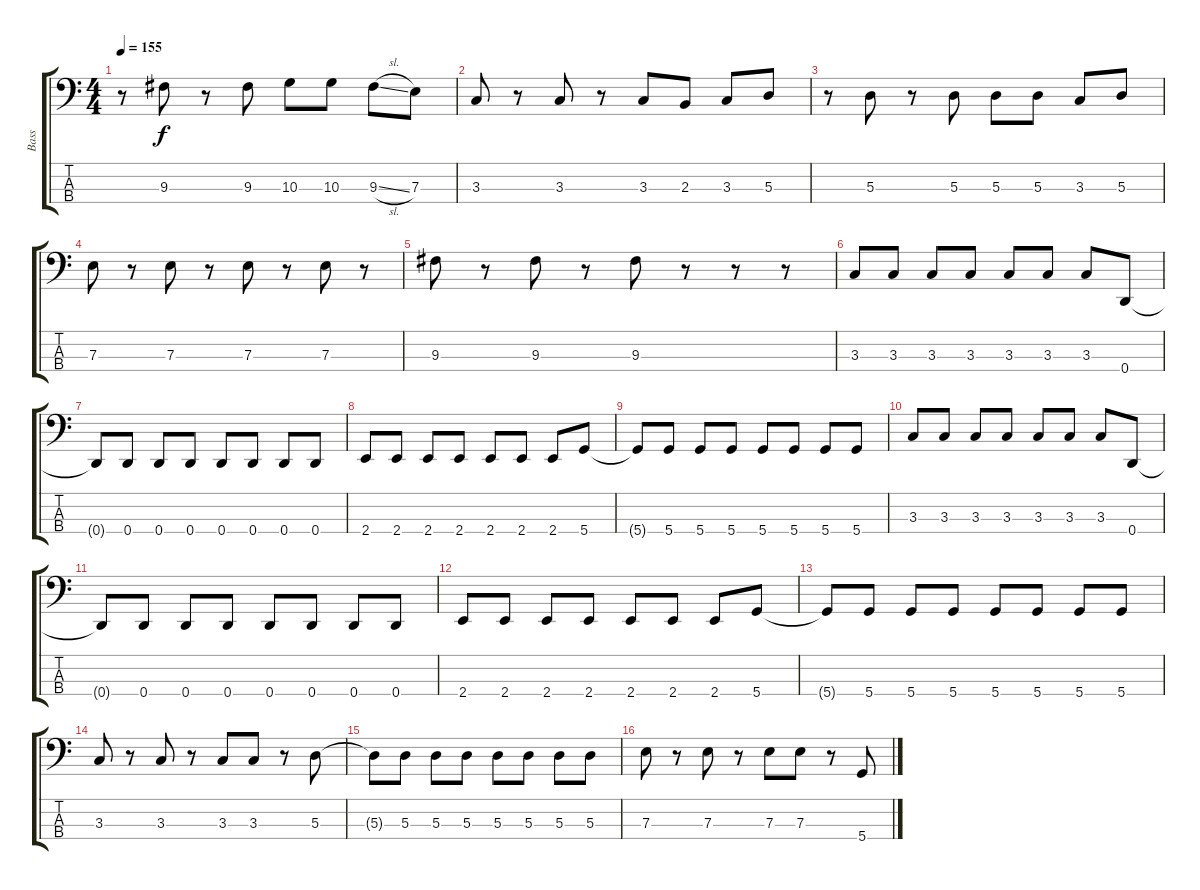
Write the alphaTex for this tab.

\track ("Bass" "Bass") {instrument electricbassfinger}
\staff {score tabs}
\tuning (G2 D2 A1 D1) {hide}
\ts (4 4)
\tempo 155
\clef f4
\ks c
r.8{dy f} 9.3.8 r.8 9.3.8 10.3.8 10.3.8 9.3{sl}.8 7.3.8 |
3.3.8 r.8 3.3.8 r.8 3.3.8 2.3.8 3.3.8 5.3.8 |
r.8 5.3.8 r.8 5.3.8 5.3.8 5.3.8 3.3.8 5.3.8 |
7.3.8 r.8 7.3.8 r.8 7.3.8 r.8 7.3.8 r.8 |
9.3.8 r.8 9.3.8 r.8 9.3.8 r.8 r.8 r.8 |
3.3.8 3.3.8 3.3.8 3.3.8 3.3.8 3.3.8 3.3.8 0.4.8 |
0.4{t}.8 0.4.8 0.4.8 0.4.8 0.4.8 0.4.8 0.4.8 0.4.8 |
2.4.8 2.4.8 2.4.8 2.4.8 2.4.8 2.4.8 2.4.8 5.4.8 |
5.4{t}.8 5.4.8 5.4.8 5.4.8 5.4.8 5.4.8 5.4.8 5.4.8 |
3.3.8 3.3.8 3.3.8 3.3.8 3.3.8 3.3.8 3.3.8 0.4.8 |
0.4{t}.8 0.4.8 0.4.8 0.4.8 0.4.8 0.4.8 0.4.8 0.4.8 |
2.4.8 2.4.8 2.4.8 2.4.8 2.4.8 2.4.8 2.4.8 5.4.8 |
5.4{t}.8 5.4.8 5.4.8 5.4.8 5.4.8 5.4.8 5.4.8 5.4.8 |
3.3.8 r.8 3.3.8 r.8 3.3.8 3.3.8 r.8 5.3.8 |
5.3{t}.8 5.3.8 5.3.8 5.3.8 5.3.8 5.3.8 5.3.8 5.3.8 |
7.3.8 r.8 7.3.8 r.8 7.3.8 7.3.8 r.8 5.4.8
